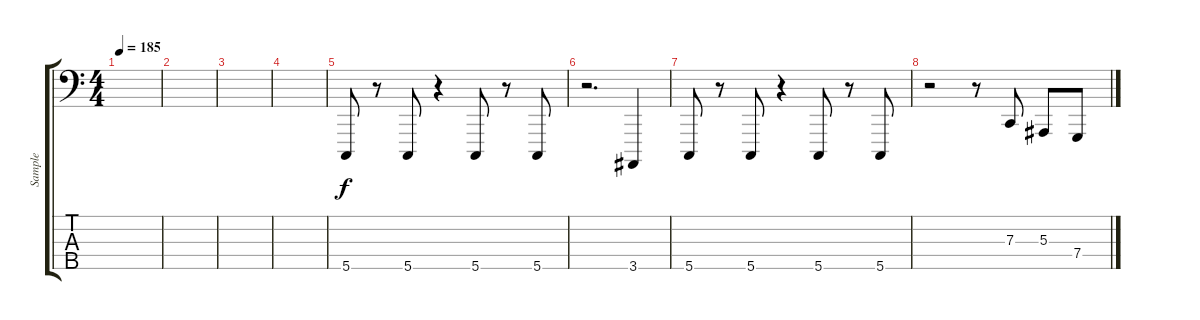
\track ("Sample" "Sample") {instrument pad3polysynth}
\staff {score tabs}
\tuning (Eb2 Bb1 F1 C1 G0) {hide}
\ts (4 4)
\tempo 185
\clef f4
\ks c
|
|
|
|
5.5.8 r.8 5.5.8 r.4 5.5.8 r.8 5.5.8 |
r.2{d} 3.5.4 |
5.5.8 r.8 5.5.8 r.4 5.5.8 r.8 5.5.8 |
r.2 r.8 7.3.8 5.3.8 7.4.8
